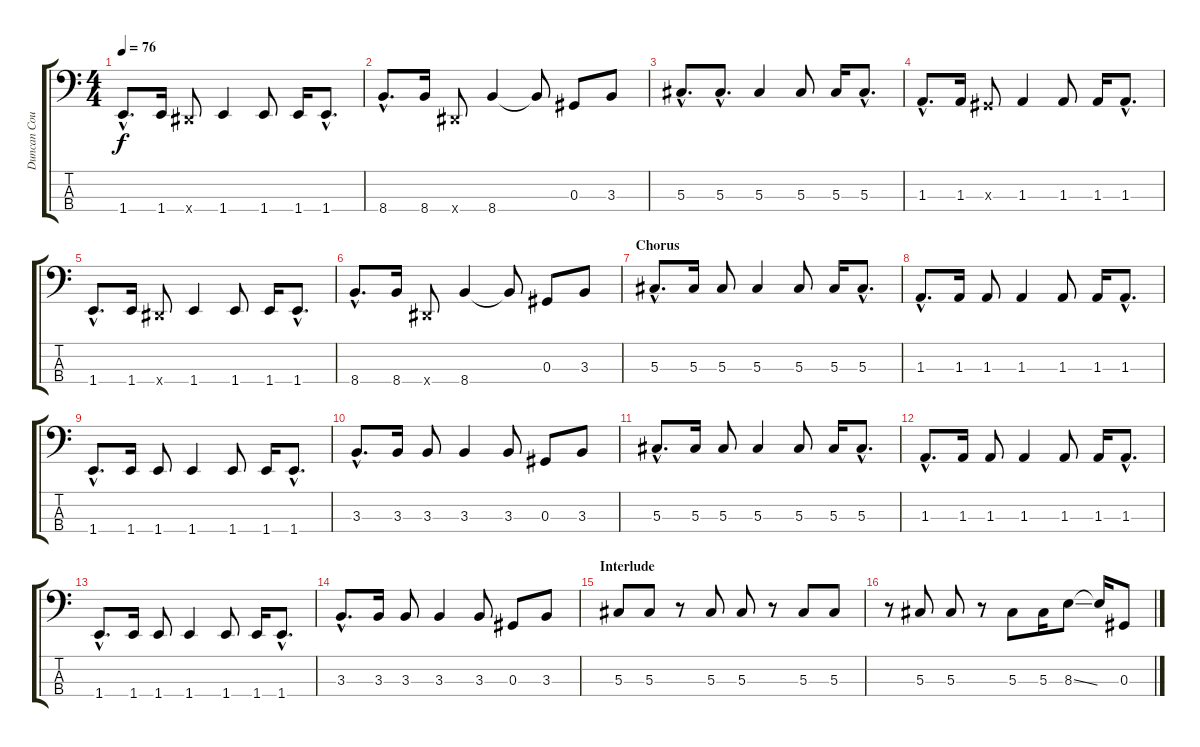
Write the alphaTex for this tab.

\track ("Duncan Coutts(Bass)" "Duncan Cou") {instrument electricbassfinger}
\staff {score tabs}
\tuning (Gb2 Db2 Ab1 Eb1) {hide}
\ts (4 4)
\tempo 76
\clef f4
\ks c
1.4{hac}.8{d dy f} 1.4.16 0.4{x}.8 1.4.4 1.4.8 1.4.16 1.4{hac}.8{d} |
8.4{hac}.8{d} 8.4.16 0.4{x}.8 8.4.4 8.4{t}.8 0.3.8 3.3.8 |
5.3{hac}.8{d} 5.3{hac}.8{d} 5.3.4 5.3.8 5.3.16 5.3{hac}.8{d} |
1.3{hac}.8{d} 1.3.16 0.3{x}.8 1.3.4 1.3.8 1.3.16 1.3{hac}.8{d} |
1.4{hac}.8{d} 1.4.16 0.4{x}.8 1.4.4 1.4.8 1.4.16 1.4{hac}.8{d} |
8.4{hac}.8{d} 8.4.16 0.4{x}.8 8.4.4 8.4{t}.8 0.3.8 3.3.8 |
\section ("" "Chorus")
5.3{hac}.8{d} 5.3.16 5.3.8 5.3.4 5.3.8 5.3.16 5.3{hac}.8{d} |
1.3{hac}.8{d} 1.3.16 1.3.8 1.3.4 1.3.8 1.3.16 1.3{hac}.8{d} |
1.4{hac}.8{d} 1.4.16 1.4.8 1.4.4 1.4.8 1.4.16 1.4{hac}.8{d} |
3.3{hac}.8{d} 3.3.16 3.3.8 3.3.4 3.3.8 0.3.8 3.3.8 |
5.3{hac}.8{d} 5.3.16 5.3.8 5.3.4 5.3.8 5.3.16 5.3{hac}.8{d} |
1.3{hac}.8{d} 1.3.16 1.3.8 1.3.4 1.3.8 1.3.16 1.3{hac}.8{d} |
1.4{hac}.8{d} 1.4.16 1.4.8 1.4.4 1.4.8 1.4.16 1.4{hac}.8{d} |
3.3{hac}.8{d} 3.3.16 3.3.8 3.3.4 3.3.8 0.3.8 3.3.8 |
\section ("" "Interlude")
5.3.8 5.3.8 r.8 5.3.8 5.3.8 r.8 5.3.8 5.3.8 |
r.8 5.3.8 5.3.8 r.8 5.3.8 5.3.16 8.3{ss}.8 8.3{t}.16 0.3.8
